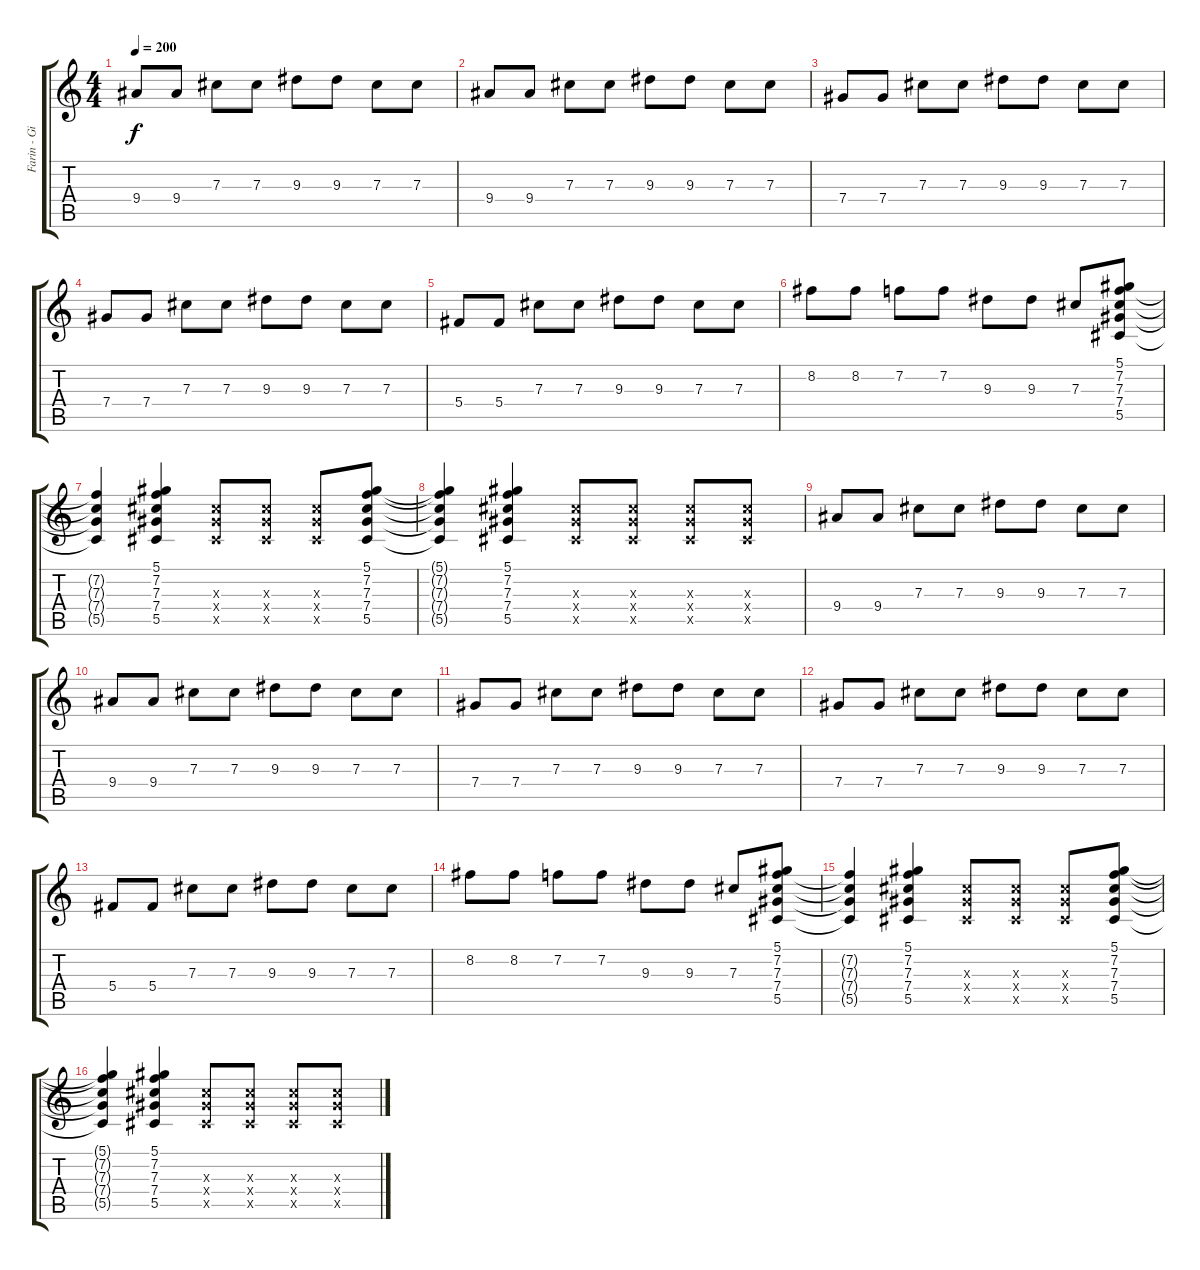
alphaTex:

\track ("Farin - Gitarre" "Farin - Gi") {instrument overdrivenguitar}
\staff {score tabs}
\tuning (Eb4 Bb3 Gb3 Db3 Ab2 Eb2) {hide}
\ts (4 4)
\tempo 200
\clef g2
\ks c
9.4.8{dy f} 9.4.8 7.3.8 7.3.8 9.3.8 9.3.8 7.3.8 7.3.8 |
9.4.8 9.4.8 7.3.8 7.3.8 9.3.8 9.3.8 7.3.8 7.3.8 |
7.4.8 7.4.8 7.3.8 7.3.8 9.3.8 9.3.8 7.3.8 7.3.8 |
7.4.8 7.4.8 7.3.8 7.3.8 9.3.8 9.3.8 7.3.8 7.3.8 |
5.4.8 5.4.8 7.3.8 7.3.8 9.3.8 9.3.8 7.3.8 7.3.8 |
8.2.8 8.2.8 7.2.8 7.2.8 9.3.8 9.3.8 7.3.8 (5.1 7.2 7.3 7.4 5.5).8 |
(7.2{t} 7.3{t} 7.4{t} 5.5{t}).4 (5.1 7.2 7.3 7.4 5.5).4 (7.3{x} 7.4{x} 5.5{x}).8 (7.3{x} 7.4{x} 5.5{x}).8 (7.3{x} 7.4{x} 5.5{x}).8 (5.1 7.2 7.3 7.4 5.5).8 |
(5.1{t} 7.2{t} 7.3{t} 7.4{t} 5.5{t}).4 (5.1 7.2 7.3 7.4 5.5).4 (7.3{x} 7.4{x} 5.5{x}).8 (7.3{x} 7.4{x} 5.5{x}).8 (7.3{x} 7.4{x} 5.5{x}).8 (7.3{x} 7.4{x} 5.5{x}).8 |
9.4.8 9.4.8 7.3.8 7.3.8 9.3.8 9.3.8 7.3.8 7.3.8 |
9.4.8 9.4.8 7.3.8 7.3.8 9.3.8 9.3.8 7.3.8 7.3.8 |
7.4.8 7.4.8 7.3.8 7.3.8 9.3.8 9.3.8 7.3.8 7.3.8 |
7.4.8 7.4.8 7.3.8 7.3.8 9.3.8 9.3.8 7.3.8 7.3.8 |
5.4.8 5.4.8 7.3.8 7.3.8 9.3.8 9.3.8 7.3.8 7.3.8 |
8.2.8 8.2.8 7.2.8 7.2.8 9.3.8 9.3.8 7.3.8 (5.1 7.2 7.3 7.4 5.5).8 |
(7.2{t} 7.3{t} 7.4{t} 5.5{t}).4 (5.1 7.2 7.3 7.4 5.5).4 (7.3{x} 7.4{x} 5.5{x}).8 (7.3{x} 7.4{x} 5.5{x}).8 (7.3{x} 7.4{x} 5.5{x}).8 (5.1 7.2 7.3 7.4 5.5).8 |
(5.1{t} 7.2{t} 7.3{t} 7.4{t} 5.5{t}).4 (5.1 7.2 7.3 7.4 5.5).4 (7.3{x} 7.4{x} 5.5{x}).8 (7.3{x} 7.4{x} 5.5{x}).8 (7.3{x} 7.4{x} 5.5{x}).8 (7.3{x} 7.4{x} 5.5{x}).8
